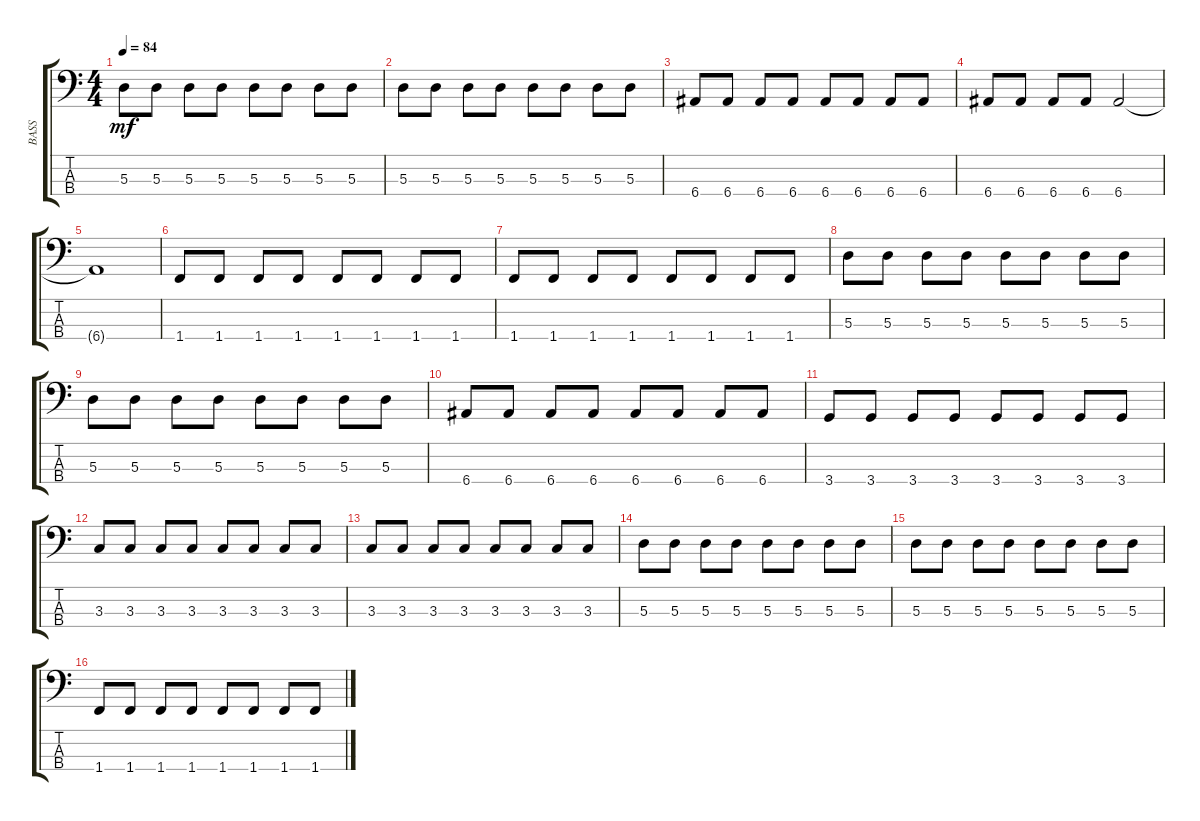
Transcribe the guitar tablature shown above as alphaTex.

\track ("BASS" "BASS") {instrument electricbassfinger}
\staff {score tabs}
\tuning (G2 D2 A1 E1) {hide}
\ts (4 4)
\tempo 84
\clef f4
\ks c
5.3.8{dy mf} 5.3.8 5.3.8 5.3.8 5.3.8 5.3.8 5.3.8 5.3.8 |
5.3.8 5.3.8 5.3.8 5.3.8 5.3.8 5.3.8 5.3.8 5.3.8 |
6.4.8 6.4.8 6.4.8 6.4.8 6.4.8 6.4.8 6.4.8 6.4.8 |
6.4.8 6.4.8 6.4.8 6.4.8 6.4.2 |
6.4{t}.1 |
1.4.8 1.4.8 1.4.8 1.4.8 1.4.8 1.4.8 1.4.8 1.4.8 |
1.4.8 1.4.8 1.4.8 1.4.8 1.4.8 1.4.8 1.4.8 1.4.8 |
5.3.8 5.3.8 5.3.8 5.3.8 5.3.8 5.3.8 5.3.8 5.3.8 |
5.3.8 5.3.8 5.3.8 5.3.8 5.3.8 5.3.8 5.3.8 5.3.8 |
6.4.8 6.4.8 6.4.8 6.4.8 6.4.8 6.4.8 6.4.8 6.4.8 |
3.4.8 3.4.8 3.4.8 3.4.8 3.4.8 3.4.8 3.4.8 3.4.8 |
3.3.8 3.3.8 3.3.8 3.3.8 3.3.8 3.3.8 3.3.8 3.3.8 |
3.3.8 3.3.8 3.3.8 3.3.8 3.3.8 3.3.8 3.3.8 3.3.8 |
5.3.8 5.3.8 5.3.8 5.3.8 5.3.8 5.3.8 5.3.8 5.3.8 |
5.3.8 5.3.8 5.3.8 5.3.8 5.3.8 5.3.8 5.3.8 5.3.8 |
1.4.8 1.4.8 1.4.8 1.4.8 1.4.8 1.4.8 1.4.8 1.4.8
